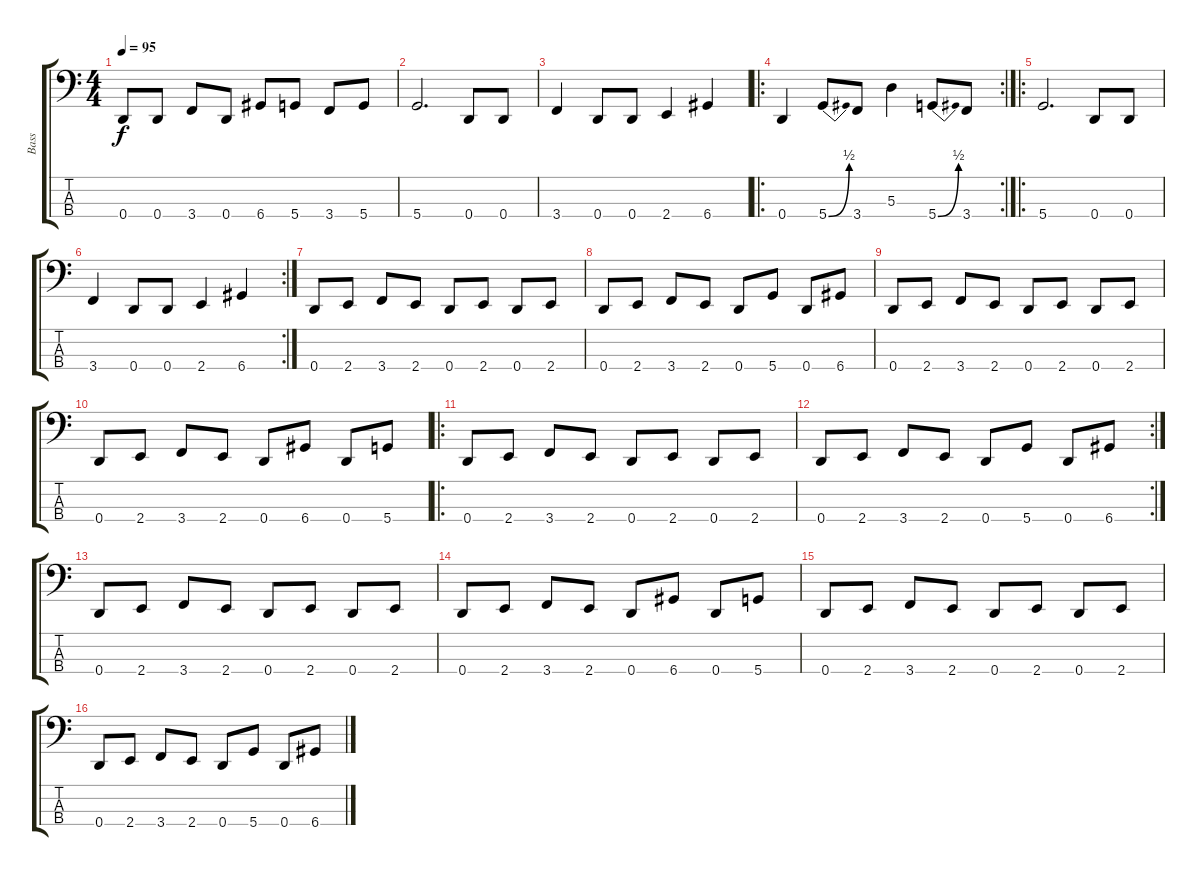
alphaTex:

\track ("Bass" "Bass") {instrument electricbassfinger}
\staff {score tabs}
\tuning (G2 D2 A1 D1) {hide}
\ts (4 4)
\tempo 95
\clef f4
\ks c
0.4.8{dy f} 0.4.8 3.4.8 0.4.8 6.4.8 5.4.8 3.4.8 5.4.8 |
5.4.2{d} 0.4.8 0.4.8 |
3.4.4 0.4.8 0.4.8 2.4.4 6.4.4 |
\ro
\rc 2
0.4.4 5.4{be (bend 0 0 60 2)}.8 3.4.8 5.3.4 5.4{be (bend 0 0 60 2)}.8 3.4.8 |
\ro
5.4.2{d} 0.4.8 0.4.8 |
\rc 2
3.4.4 0.4.8 0.4.8 2.4.4 6.4.4 |
0.4.8 2.4.8 3.4.8 2.4.8 0.4.8 2.4.8 0.4.8 2.4.8 |
0.4.8 2.4.8 3.4.8 2.4.8 0.4.8 5.4.8 0.4.8 6.4.8 |
0.4.8 2.4.8 3.4.8 2.4.8 0.4.8 2.4.8 0.4.8 2.4.8 |
0.4.8 2.4.8 3.4.8 2.4.8 0.4.8 6.4.8 0.4.8 5.4.8 |
\ro
0.4.8 2.4.8 3.4.8 2.4.8 0.4.8 2.4.8 0.4.8 2.4.8 |
\rc 2
0.4.8 2.4.8 3.4.8 2.4.8 0.4.8 5.4.8 0.4.8 6.4.8 |
0.4.8 2.4.8 3.4.8 2.4.8 0.4.8 2.4.8 0.4.8 2.4.8 |
0.4.8 2.4.8 3.4.8 2.4.8 0.4.8 6.4.8 0.4.8 5.4.8 |
0.4.8 2.4.8 3.4.8 2.4.8 0.4.8 2.4.8 0.4.8 2.4.8 |
0.4.8 2.4.8 3.4.8 2.4.8 0.4.8 5.4.8 0.4.8 6.4.8
